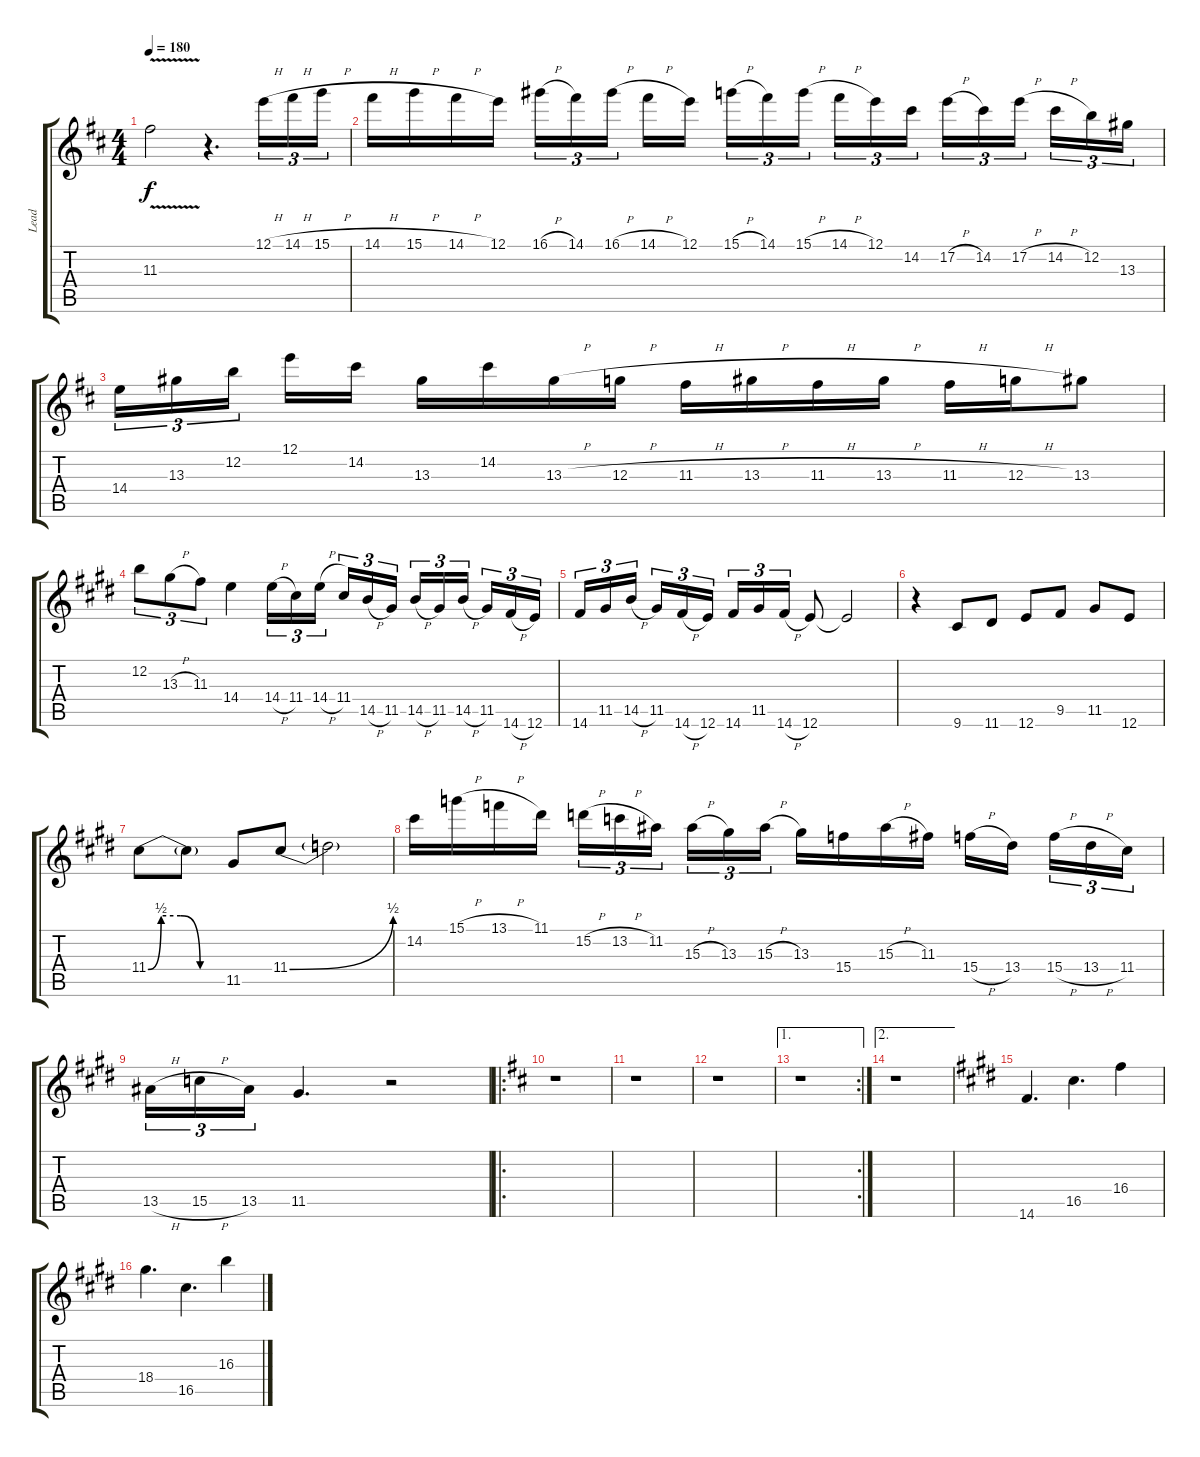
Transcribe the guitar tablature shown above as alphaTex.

\track ("Lead" "Lead") {instrument distortionguitar}
\staff {score tabs}
\tuning (E4 B3 G3 D3 A2 E2) {hide}
\ts (4 4)
\tempo 180
\clef g2
\ks d
11.3{v t}.2{dy f} r.4{d} 12.1{h}.16{tu (3 2)} 14.1{h}.16{tu (3 2)} 15.1{h}.16{tu (3 2)} |
14.1{h}.16 15.1{h}.16 14.1{h}.16 12.1.16 16.1{h}.16{tu (3 2)} 14.1.16{tu (3 2)} 16.1{h}.16{tu (3 2) beam splitsecondary} 14.1{h}.16 12.1.16 15.1{h}.16{tu (3 2)} 14.1.16{tu (3 2)} 15.1{h}.16{tu (3 2) beam splitsecondary} 14.1{h}.16{tu (3 2)} 12.1.16{tu (3 2)} 14.2.16{tu (3 2)} 17.2{h}.16{tu (3 2)} 14.2.16{tu (3 2)} 17.2{h}.16{tu (3 2) beam splitsecondary} 14.2{h}.16{tu (3 2)} 12.2.16{tu (3 2)} 13.3.16{tu (3 2)} |
14.4.16{tu (3 2)} 13.3.16{tu (3 2)} 12.2.16{tu (3 2) beam splitsecondary} 12.1.16 14.2.16 13.3.16 14.2.16 13.3{h}.16 12.3{h}.16 11.3{h}.16 13.3{h}.16 11.3{h}.16 13.3{h}.16 11.3{h}.16 12.3{h}.16 13.3.8 |
\ks e
12.2.8{tu (3 2)} 13.3{h}.8{tu (3 2)} 11.3.8{tu (3 2)} 14.4.4 14.4{h}.16{tu (3 2)} 11.4.16{tu (3 2)} 14.4{h}.16{tu (3 2) beam splitsecondary} 11.4.16{tu (3 2)} 14.5{h}.16{tu (3 2)} 11.5.16{tu (3 2)} 14.5{h}.16{tu (3 2)} 11.5.16{tu (3 2)} 14.5{h}.16{tu (3 2) beam splitsecondary} 11.5.16{tu (3 2)} 14.6{h}.16{tu (3 2)} 12.6.16{tu (3 2)} |
\ks c#minor
14.6.16{tu (3 2)} 11.5.16{tu (3 2)} 14.5{h}.16{tu (3 2) beam splitsecondary} 11.5.16{tu (3 2)} 14.6{h}.16{tu (3 2)} 12.6.16{tu (3 2)} 14.6.16{tu (3 2)} 11.5.16{tu (3 2)} 14.6{h}.16{tu (3 2)} 12.6.8 12.6{t}.2 |
\ks e
r.4 9.6.8 11.6.8 12.6.8 9.5.8 11.5.8 12.6.8 |
\ks c#minor
11.4{be (custom 0 0 10 2 25 2 40 0 60 0)}.8 11.4{t}.8 11.5.8 11.4{be (bend 0 0 60 2)}.8 11.4{t}.2 |
\ks e
14.2.16 15.1{h}.16 13.1{h}.16 11.1.16 15.2{h}.16{tu (3 2)} 13.2{h}.16{tu (3 2)} 11.2.16{tu (3 2) beam splitsecondary} 15.3{h}.16{tu (3 2)} 13.3.16{tu (3 2)} 15.3{h}.16{tu (3 2)} 13.3.16 15.4.16 15.3{h}.16 11.3.16 15.4{h}.16 13.4.16{beam splitsecondary} 15.4{h}.16{tu (3 2)} 13.4{h}.16{tu (3 2)} 11.4.16{tu (3 2)} |
\ks c#minor
13.5{h}.16{tu (3 2)} 15.5{h}.16{tu (3 2)} 13.5.16{tu (3 2)} 11.5.4{d} r.2 |
\ro
\ks d
r.1 |
r.1 |
r.1 |
\ae 1
\rc 2
r.1 |
\ae 2
r.1 |
\ks e
14.6.4{d} 16.5.4{d} 16.4.4 |
\ks c#minor
18.4.4{d} 16.5.4{d} 16.3.4
